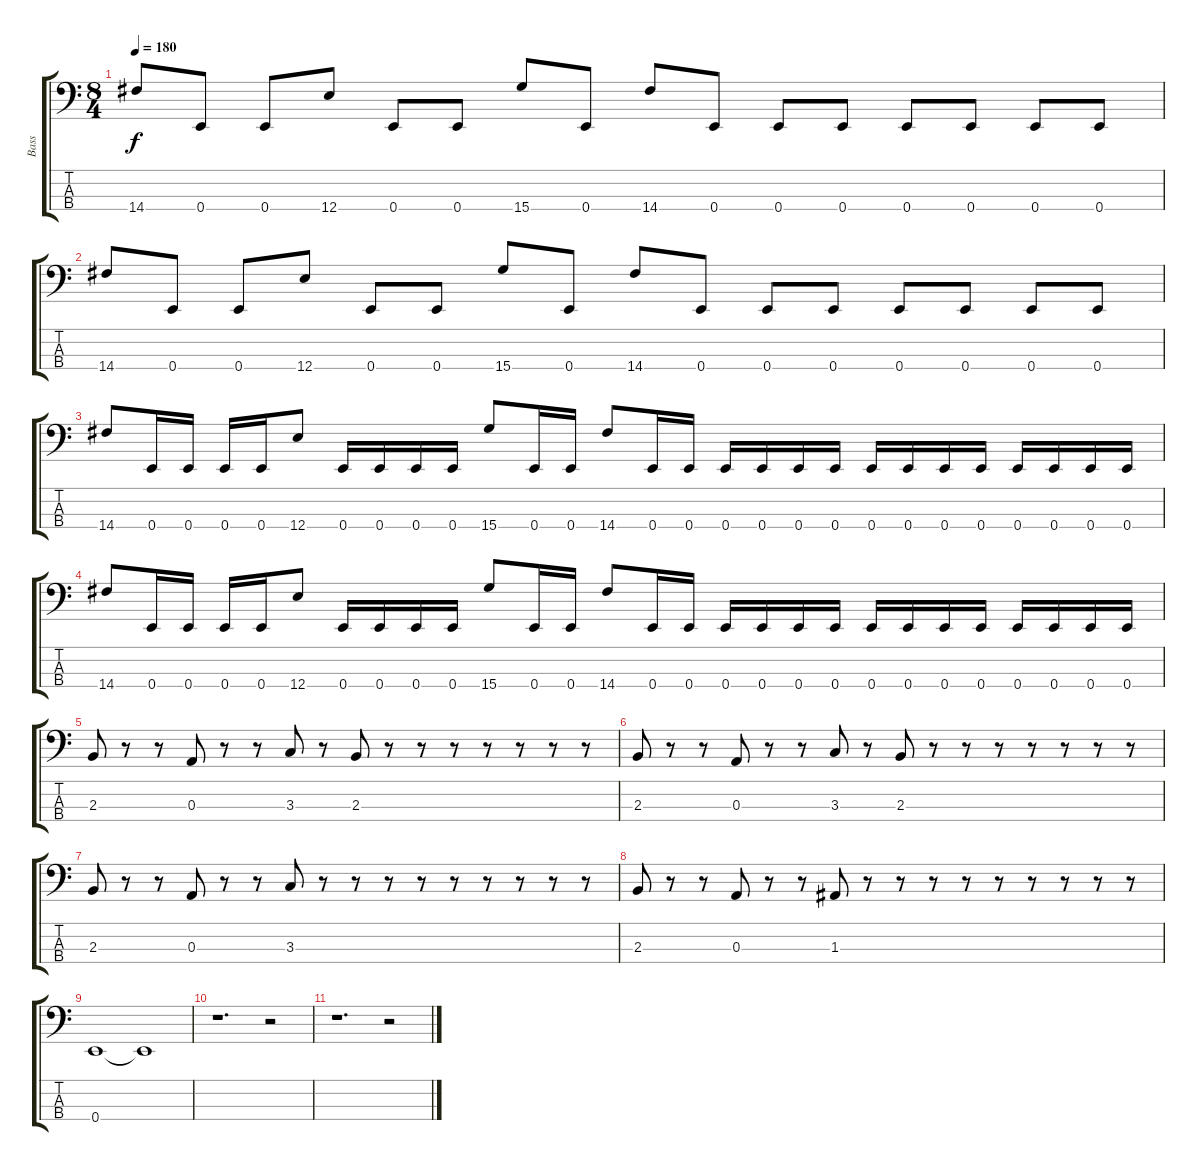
\track ("Bass" "Bass") {instrument electricbasspick}
\staff {score tabs}
\tuning (G2 D2 A1 E1) {hide}
\ts (8 4)
\tempo 180
\clef f4
\ks c
14.4.8{dy f} 0.4.8 0.4.8 12.4.8 0.4.8 0.4.8 15.4.8 0.4.8 14.4.8 0.4.8 0.4.8 0.4.8 0.4.8 0.4.8 0.4.8 0.4.8 |
14.4.8 0.4.8 0.4.8 12.4.8 0.4.8 0.4.8 15.4.8 0.4.8 14.4.8 0.4.8 0.4.8 0.4.8 0.4.8 0.4.8 0.4.8 0.4.8 |
14.4.8 0.4.16 0.4.16 0.4.16 0.4.16 12.4.8 0.4.16 0.4.16 0.4.16 0.4.16 15.4.8 0.4.16 0.4.16 14.4.8 0.4.16 0.4.16 0.4.16 0.4.16 0.4.16 0.4.16 0.4.16 0.4.16 0.4.16 0.4.16 0.4.16 0.4.16 0.4.16 0.4.16 |
14.4.8 0.4.16 0.4.16 0.4.16 0.4.16 12.4.8 0.4.16 0.4.16 0.4.16 0.4.16 15.4.8 0.4.16 0.4.16 14.4.8 0.4.16 0.4.16 0.4.16 0.4.16 0.4.16 0.4.16 0.4.16 0.4.16 0.4.16 0.4.16 0.4.16 0.4.16 0.4.16 0.4.16 |
2.3.8 r.8 r.8 0.3.8 r.8 r.8 3.3.8 r.8 2.3.8 r.8 r.8 r.8 r.8 r.8 r.8 r.8 |
2.3.8 r.8 r.8 0.3.8 r.8 r.8 3.3.8 r.8 2.3.8 r.8 r.8 r.8 r.8 r.8 r.8 r.8 |
2.3.8 r.8 r.8 0.3.8 r.8 r.8 3.3.8 r.8 r.8 r.8 r.8 r.8 r.8 r.8 r.8 r.8 |
2.3.8 r.8 r.8 0.3.8 r.8 r.8 1.3.8 r.8 r.8 r.8 r.8 r.8 r.8 r.8 r.8 r.8 |
0.4.1 0.4{t}.1 |
r.1{d} r.2 |
r.1{d} r.2
